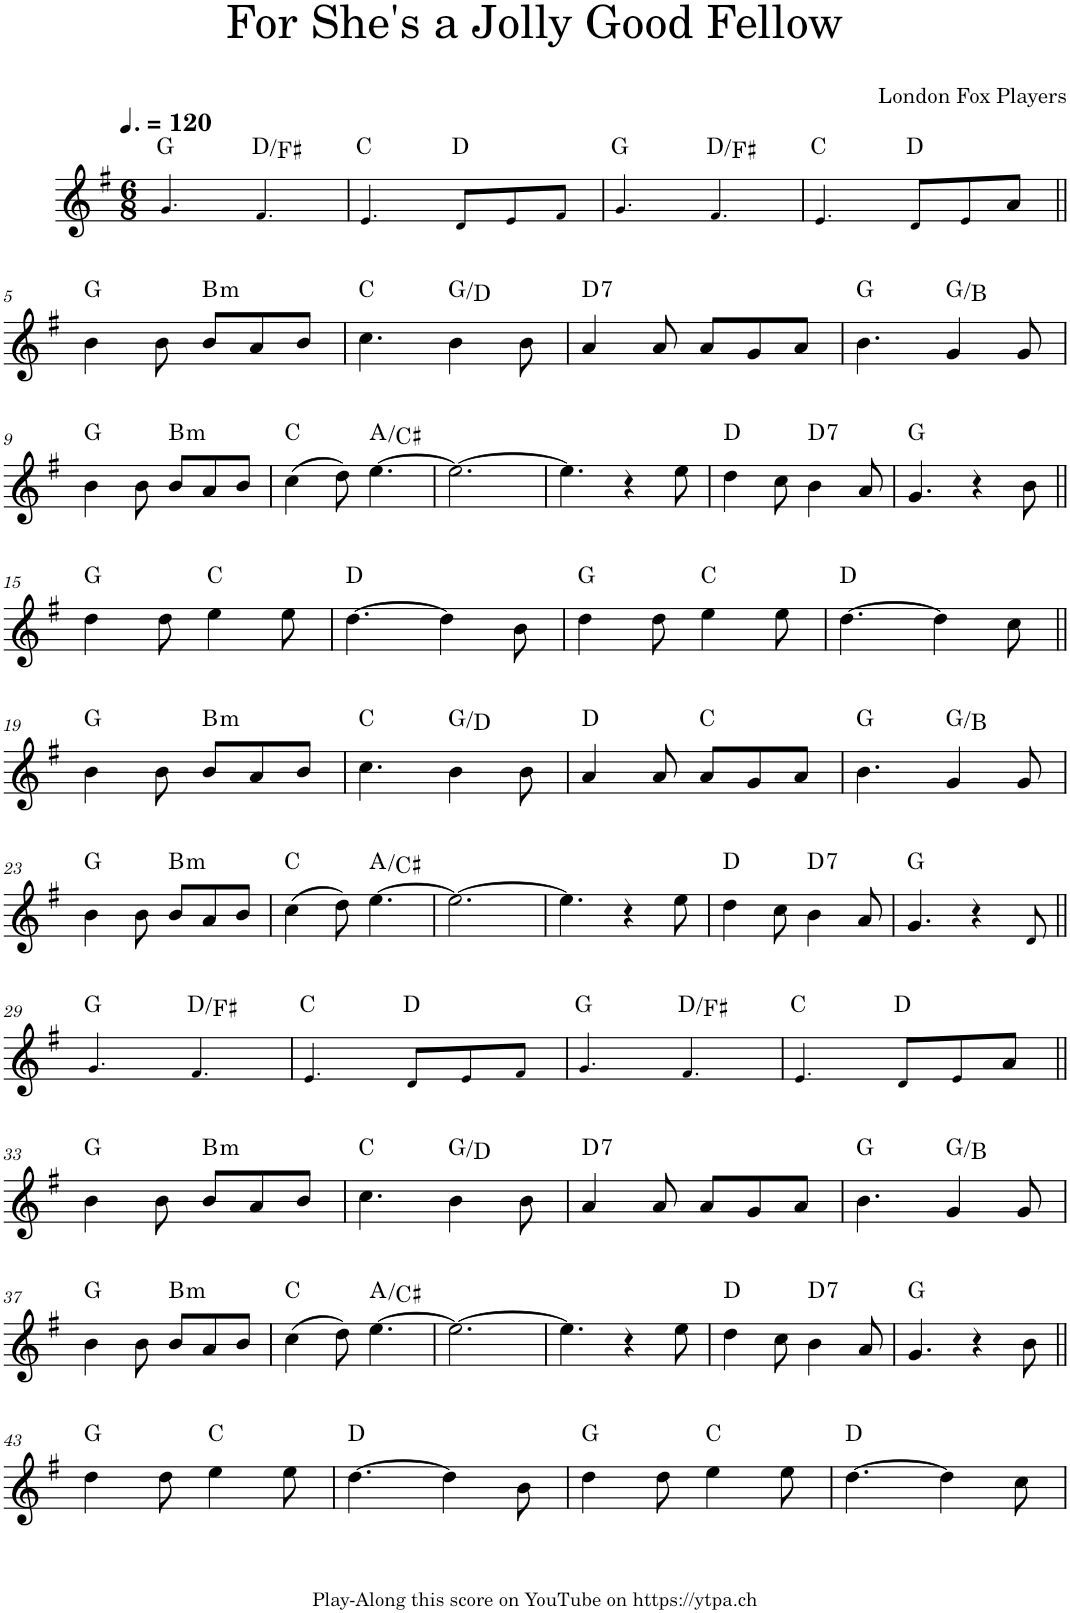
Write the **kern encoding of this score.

**kern	**harte
*part1	*part1
*staff1	*
*I"Piano	*
*I'Pno.	*
*clefG2	*
*k[f#]	*
*M6/8	*
*MM180	*
=1	=1
4.g!/	G:maj
4.f#!/	D:maj/3
=2	=2
4.e!/	C:maj
8d!/L	D:maj
8e!/	.
8f#!/J	.
=3	=3
4.g!/	G:maj
4.f#!/	D:maj/3
=4	=4
4.e!/	C:maj
8d!/L	D:maj
8e!/	.
8a/J	.
!!LO:LB:g=z
=5||	=5||
4b\	G:maj
8b\	.
!	!LO:H:kt=m
8b/L	B:min
8a/	.
8b/J	.
=6	=6
4.cc\	C:maj
4b\	G:maj/5
8b\	.
=7	=7
!	!LO:H:kt=7
4a/	D:7
8a/	.
8a/L	.
8g/	.
8a/J	.
=8	=8
4.b\	G:maj
4g/	G:maj/3
8g/	.
!!LO:LB:g=z
=9	=9
4b\	G:maj
8b\	.
!	!LO:H:kt=m
8b/L	B:min
8a/	.
8b/J	.
=10	=10
(4cc\	C:maj
8dd\)	.
[4.ee\	A:maj/3
=11	=11
2.ee\_	.
=12	=12
4.ee\]	.
4r	.
8ee\	.
=13	=13
4dd\	D:maj
8cc\	.
!	!LO:H:kt=7
4b\	D:7
8a/	.
=14	=14
4.g/	G:maj
4r	.
8b\	.
!!LO:LB:g=z
=15||	=15||
4dd\	G:maj
8dd\	.
4ee\	C:maj
8ee\	.
=16	=16
[4.dd\	D:maj
4dd\]	.
8b\	.
=17	=17
4dd\	G:maj
8dd\	.
4ee\	C:maj
8ee\	.
=18	=18
[4.dd\	D:maj
4dd\]	.
8cc\	.
!!LO:LB:g=z
=19||	=19||
4b\	G:maj
8b\	.
!	!LO:H:kt=m
8b/L	B:min
8a/	.
8b/J	.
=20	=20
4.cc\	C:maj
4b\	G:maj/5
8b\	.
=21	=21
4a/	D:maj
8a/	.
8a/L	C:maj
8g/	.
8a/J	.
=22	=22
4.b\	G:maj
4g/	G:maj/3
8g/	.
!!LO:LB:g=z
=23	=23
4b\	G:maj
8b\	.
!	!LO:H:kt=m
8b/L	B:min
8a/	.
8b/J	.
=24	=24
(4cc\	C:maj
8dd\)	.
[4.ee\	A:maj/3
=25	=25
2.ee\_	.
=26	=26
4.ee\]	.
4r	.
8ee\	.
=27	=27
4dd\	D:maj
8cc\	.
!	!LO:H:kt=7
4b\	D:7
8a/	.
=28	=28
4.g/	G:maj
4r	.
8d!/	.
!!LO:LB:g=z
=29||	=29||
4.g!/	G:maj
4.f#!/	D:maj/3
=30	=30
4.e!/	C:maj
8d!/L	D:maj
8e!/	.
8f#!/J	.
=31	=31
4.g!/	G:maj
4.f#!/	D:maj/3
=32	=32
4.e!/	C:maj
8d!/L	D:maj
8e!/	.
8a/J	.
!!LO:LB:g=z
=33||	=33||
4b\	G:maj
8b\	.
!	!LO:H:kt=m
8b/L	B:min
8a/	.
8b/J	.
=34	=34
4.cc\	C:maj
4b\	G:maj/5
8b\	.
=35	=35
!	!LO:H:kt=7
4a/	D:7
8a/	.
8a/L	.
8g/	.
8a/J	.
=36	=36
4.b\	G:maj
4g/	G:maj/3
8g/	.
!!LO:LB:g=z
=37	=37
4b\	G:maj
8b\	.
!	!LO:H:kt=m
8b/L	B:min
8a/	.
8b/J	.
=38	=38
(4cc\	C:maj
8dd\)	.
[4.ee\	A:maj/3
=39	=39
2.ee\_	.
=40	=40
4.ee\]	.
4r	.
8ee\	.
=41	=41
4dd\	D:maj
8cc\	.
!	!LO:H:kt=7
4b\	D:7
8a/	.
=42	=42
4.g/	G:maj
4r	.
8b\	.
!!LO:LB:g=z
=43||	=43||
4dd\	G:maj
8dd\	.
4ee\	C:maj
8ee\	.
=44	=44
[4.dd\	D:maj
4dd\]	.
8b\	.
=45	=45
4dd\	G:maj
8dd\	.
4ee\	C:maj
8ee\	.
=46	=46
[4.dd\	D:maj
4dd\]	.
8cc\	.
=	=
*-	*-
